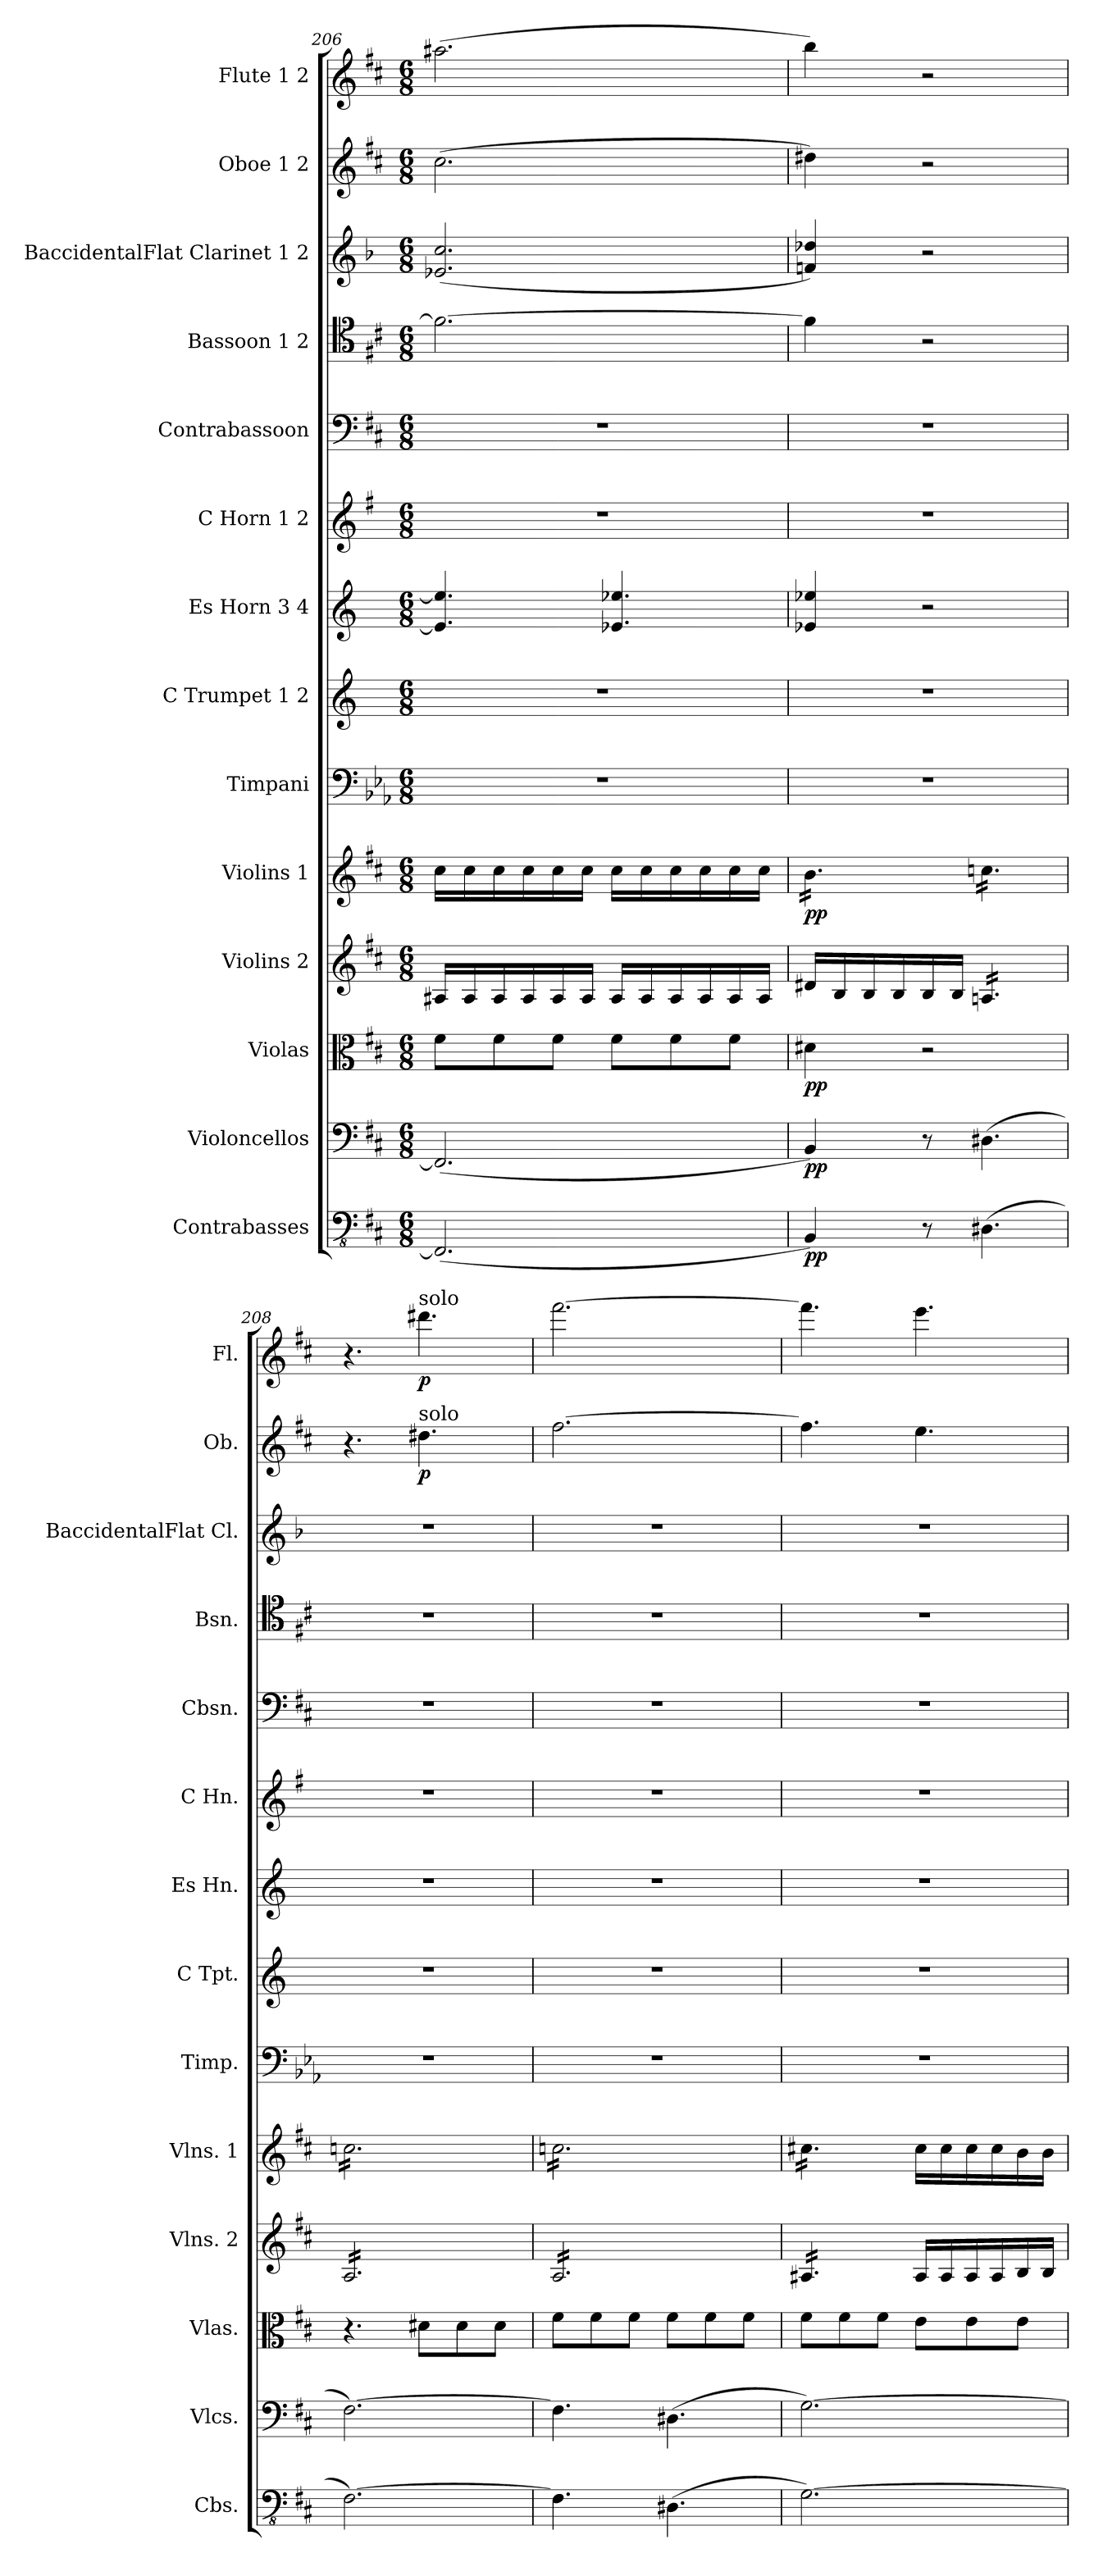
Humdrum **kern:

**kern	**dynam	**kern	**dynam	**kern	**dynam	**kern	**kern	**dynam	**kern	**kern	**kern	**kern	**kern	**kern	**kern	**kern	**dynam	**kern	**dynam
*part14	*part14	*part13	*part13	*part12	*part12	*part11	*part10	*part10	*part9	*part8	*part7	*part6	*part5	*part4	*part3	*part2	*part2	*part1	*part1
*staff14	*staff14	*staff13	*staff13	*staff12	*staff12	*staff11	*staff10	*staff10	*staff9	*staff8	*staff7	*staff6	*staff5	*staff4	*staff3	*staff2	*staff2	*staff1	*staff1
*I"Contrabasses	*	*I"Violoncellos	*	*I"Violas	*	*I"Violins 2	*I"Violins 1	*	*I"Timpani	*I"C Trumpet 1 2	*I"Es Horn 3 4	*I"C Horn 1 2	*I"Contrabassoon	*I"Bassoon 1 2	*I"BaccidentalFlat Clarinet 1 2	*I"Oboe 1 2	*	*I"Flute  1 2	*
*I'Cbs.	*	*I'Vlcs.	*	*I'Vlas.	*	*I'Vlns. 2	*I'Vlns. 1	*	*I'Timp.	*I'C Tpt.	*I'Es Hn.	*I'C Hn.	*I'Cbsn.	*I'Bsn.	*I'BaccidentalFlat Cl.	*I'Ob.	*	*I'Fl.	*
*clefFv4	*	*clefF4	*	*clefC3	*	*clefG2	*clefG2	*	*clefF4	*clefG2	*clefG2	*clefG2	*clefF4	*clefC4	*clefG2	*clefG2	*	*clefG2	*
*	*	*	*	*	*	*	*	*	*	*	*ITrd5c9	*ITrd4c7	*ITrd7c12	*	*ITrd1c2	*	*	*	*
*k[f#c#]	*	*k[f#c#]	*	*k[f#c#]	*	*k[f#c#]	*k[f#c#]	*	*k[b-e-a-]	*k[]	*k[b-e-a-]	*k[]	*k[f#c#]	*k[f#c#]	*k[b-e-a-]	*k[f#c#]	*	*k[f#c#]	*
*M6/8	*	*M6/8	*	*M6/8	*	*M6/8	*M6/8	*	*M6/8	*M6/8	*M6/8	*M6/8	*M6/8	*M6/8	*M6/8	*M6/8	*	*M6/8	*
=206	=206	=206	=206	=206	=206	=206	=206	=206	=206	=206	=206	=206	=206	=206	=206	=206	=206	=206	=206
(<2.FFF#/]	.	(<2.FF#/]	.	8f#\L	.	16A#X/LL	16cc#\LL	.	2.r	2.r	4.G-/] 4.g-/]	2.r	2.r	2.f#\_	(<2.d-X/ 2.b-/	(>2.cc#\	.	(>2.aa#X\	.
.	.	.	.	.	.	16A#/	16cc#\	.	.	.	.	.	.	.	.	.	.	.	.
.	.	.	.	8f#\	.	16A#/	16cc#\	.	.	.	.	.	.	.	.	.	.	.	.
.	.	.	.	.	.	16A#/	16cc#\	.	.	.	.	.	.	.	.	.	.	.	.
.	.	.	.	8f#\J	.	16A#/	16cc#\	.	.	.	.	.	.	.	.	.	.	.	.
.	.	.	.	.	.	16A#/JJ	16cc#\JJ	.	.	.	.	.	.	.	.	.	.	.	.
.	.	.	.	8f#\L	.	16A#/LL	16cc#\LL	.	.	.	4.G-X/ 4.g-X/	.	.	.	.	.	.	.	.
.	.	.	.	.	.	16A#/	16cc#\	.	.	.	.	.	.	.	.	.	.	.	.
.	.	.	.	8f#\	.	16A#/	16cc#\	.	.	.	.	.	.	.	.	.	.	.	.
.	.	.	.	.	.	16A#/	16cc#\	.	.	.	.	.	.	.	.	.	.	.	.
.	.	.	.	8f#\J	.	16A#/	16cc#\	.	.	.	.	.	.	.	.	.	.	.	.
.	.	.	.	.	.	16A#/JJ	16cc#\JJ	.	.	.	.	.	.	.	.	.	.	.	.
!!LO:PB:g=z
=207	=207	=207	=207	=207	=207	=207	=207	=207	=207	=207	=207	=207	=207	=207	=207	=207	=207	=207	=207
!	!LO:DY:b	!	!LO:DY:b	!	!LO:DY:b	!	!	!LO:DY:b	!	!	!	!	!	!	!	!	!	!	!
*	*	*	*	*	*	*	*tremolo	*	*	*	*	*	*	*	*	*	*	*	*
4BBB/)	pp	4BB/)	pp	4d#X\	pp	16d#X/LL	16b\LL	pp	2.r	2.r	4G-X/ 4g-X/	2.r	2.r	4f#\]	4e-X/ 4cc-X/)	4dd#X\)	.	4bb\)	.
.	.	.	.	.	.	16B/	16b\	.	.	.	.	.	.	.	.	.	.	.	.
.	.	.	.	.	.	16B/	16b\	.	.	.	.	.	.	.	.	.	.	.	.
.	.	.	.	.	.	16B/	16b\	.	.	.	.	.	.	.	.	.	.	.	.
8r	.	8r	.	2r	.	16B/	16b\	.	.	.	2r	.	.	2r	2r	2r	.	2r	.
.	.	.	.	.	.	16B/JJ	16b\JJ	.	.	.	.	.	.	.	.	.	.	.	.
*	*	*	*	*	*	*tremolo	*	*	*	*	*	*	*	*	*	*	*	*	*
(>4.DD#X\	.	(>4.D#X\	.	.	.	16An/LL	16ccn\LL	.	.	.	.	.	.	.	.	.	.	.	.
.	.	.	.	.	.	16An/	16ccn\	.	.	.	.	.	.	.	.	.	.	.	.
.	.	.	.	.	.	16An/	16ccn\	.	.	.	.	.	.	.	.	.	.	.	.
.	.	.	.	.	.	16An/	16ccn\	.	.	.	.	.	.	.	.	.	.	.	.
.	.	.	.	.	.	16An/	16ccn\	.	.	.	.	.	.	.	.	.	.	.	.
.	.	.	.	.	.	16An/JJ	16ccn\JJ	.	.	.	.	.	.	.	.	.	.	.	.
=208	=208	=208	=208	=208	=208	=208	=208	=208	=208	=208	=208	=208	=208	=208	=208	=208	=208	=208	=208
[2.FF#\)	.	[2.F#\)	.	4.r	.	16A/LL	16ccn\LL	.	2.r	2.r	2.r	2.r	2.r	2.r	2.r	4.r	.	4.r	.
.	.	.	.	.	.	16A/	16ccn\	.	.	.	.	.	.	.	.	.	.	.	.
.	.	.	.	.	.	16A/	16ccn\	.	.	.	.	.	.	.	.	.	.	.	.
.	.	.	.	.	.	16A/	16ccn\	.	.	.	.	.	.	.	.	.	.	.	.
.	.	.	.	.	.	16A/	16ccn\	.	.	.	.	.	.	.	.	.	.	.	.
.	.	.	.	.	.	16A/	16ccn\	.	.	.	.	.	.	.	.	.	.	.	.
!	!	!	!	!	!	!	!	!	!	!	!	!	!	!	!	!	!	!LO:TX:a:t=solo	!
!	!	!	!	!	!	!	!	!	!	!	!	!	!	!	!	!LO:TX:a:t=solo	!	!	!
!	!	!	!	!	!	!	!	!	!	!	!	!	!	!	!	!	!LO:DY:b	!	!LO:DY:b
.	.	.	.	8d#X\L	.	16A/	16ccn\	.	.	.	.	.	.	.	.	4.dd#X\	p	4.ddd#X\	p
.	.	.	.	.	.	16A/	16ccn\	.	.	.	.	.	.	.	.	.	.	.	.
.	.	.	.	8d#\	.	16A/	16ccn\	.	.	.	.	.	.	.	.	.	.	.	.
.	.	.	.	.	.	16A/	16ccn\	.	.	.	.	.	.	.	.	.	.	.	.
.	.	.	.	8d#\J	.	16A/	16ccn\	.	.	.	.	.	.	.	.	.	.	.	.
.	.	.	.	.	.	16A/JJ	16ccn\JJ	.	.	.	.	.	.	.	.	.	.	.	.
=209	=209	=209	=209	=209	=209	=209	=209	=209	=209	=209	=209	=209	=209	=209	=209	=209	=209	=209	=209
4.FF#\]	.	4.F#\]	.	8f#\L	.	16A/LL	16ccn\LL	.	2.r	2.r	2.r	2.r	2.r	2.r	2.r	[2.ff#\	.	[2.fff#\	.
.	.	.	.	.	.	16A/	16ccn\	.	.	.	.	.	.	.	.	.	.	.	.
.	.	.	.	8f#\	.	16A/	16ccn\	.	.	.	.	.	.	.	.	.	.	.	.
.	.	.	.	.	.	16A/	16ccn\	.	.	.	.	.	.	.	.	.	.	.	.
.	.	.	.	8f#\J	.	16A/	16ccn\	.	.	.	.	.	.	.	.	.	.	.	.
.	.	.	.	.	.	16A/	16ccn\	.	.	.	.	.	.	.	.	.	.	.	.
(>4.DD#X\	.	(>4.D#X\	.	8f#\L	.	16A/	16ccn\	.	.	.	.	.	.	.	.	.	.	.	.
.	.	.	.	.	.	16A/	16ccn\	.	.	.	.	.	.	.	.	.	.	.	.
.	.	.	.	8f#\	.	16A/	16ccn\	.	.	.	.	.	.	.	.	.	.	.	.
.	.	.	.	.	.	16A/	16ccn\	.	.	.	.	.	.	.	.	.	.	.	.
.	.	.	.	8f#\J	.	16A/	16ccn\	.	.	.	.	.	.	.	.	.	.	.	.
.	.	.	.	.	.	16A/JJ	16ccn\JJ	.	.	.	.	.	.	.	.	.	.	.	.
=210	=210	=210	=210	=210	=210	=210	=210	=210	=210	=210	=210	=210	=210	=210	=210	=210	=210	=210	=210
[2.GG\)	.	[2.G\)	.	8f#\L	.	16A#X/LL	16cc#X\LL	.	2.r	2.r	2.r	2.r	2.r	2.r	2.r	4.ff#\]	.	4.fff#\]	.
.	.	.	.	.	.	16A#X/	16cc#X\	.	.	.	.	.	.	.	.	.	.	.	.
.	.	.	.	8f#\	.	16A#X/	16cc#X\	.	.	.	.	.	.	.	.	.	.	.	.
.	.	.	.	.	.	16A#X/	16cc#X\	.	.	.	.	.	.	.	.	.	.	.	.
.	.	.	.	8f#\J	.	16A#X/	16cc#X\	.	.	.	.	.	.	.	.	.	.	.	.
.	.	.	.	.	.	16A#X/JJ	16cc#X\JJ	.	.	.	.	.	.	.	.	.	.	.	.
*	*	*	*	*	*	*	*Xtremolo	*	*	*	*	*	*	*	*	*	*	*	*
*	*	*	*	*	*	*Xtremolo	*	*	*	*	*	*	*	*	*	*	*	*	*
.	.	.	.	8e\L	.	16A#/LL	16cc#\LL	.	.	.	.	.	.	.	.	4.ee\	.	4.eee\	.
.	.	.	.	.	.	16A#/	16cc#\	.	.	.	.	.	.	.	.	.	.	.	.
.	.	.	.	8e\	.	16A#/	16cc#\	.	.	.	.	.	.	.	.	.	.	.	.
.	.	.	.	.	.	16A#/	16cc#\	.	.	.	.	.	.	.	.	.	.	.	.
.	.	.	.	8e\J	.	16B/	16b\	.	.	.	.	.	.	.	.	.	.	.	.
.	.	.	.	.	.	16B/JJ	16b\JJ	.	.	.	.	.	.	.	.	.	.	.	.
=	=	=	=	=	=	=	=	=	=	=	=	=	=	=	=	=	=	=	=
*-	*-	*-	*-	*-	*-	*-	*-	*-	*-	*-	*-	*-	*-	*-	*-	*-	*-	*-	*-
